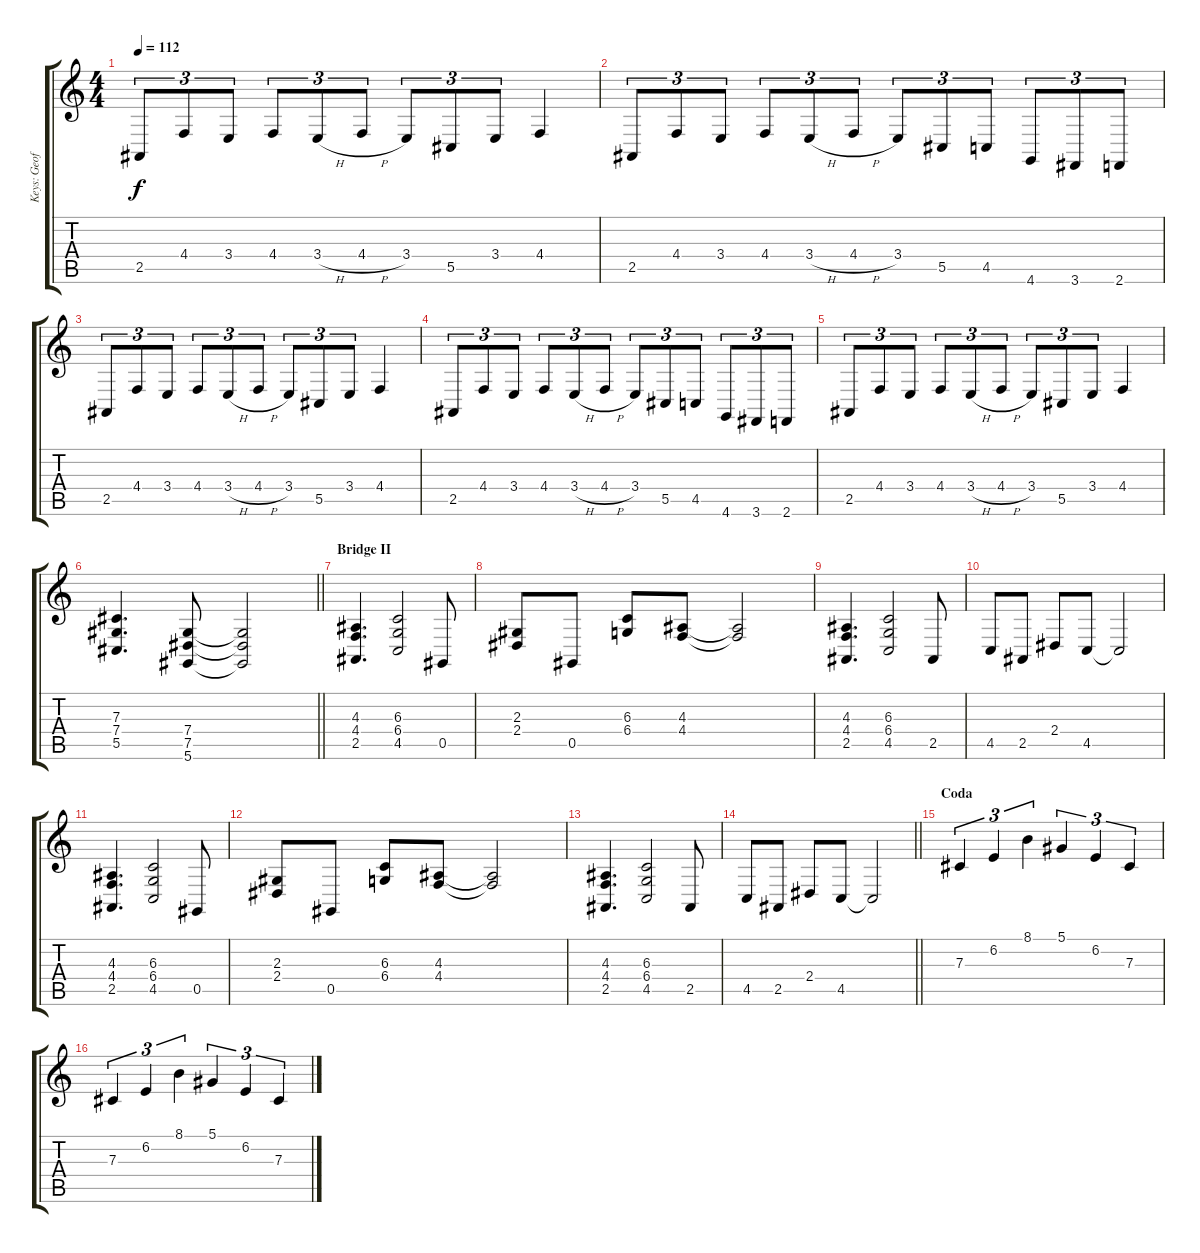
\track ("Keys: Geoff" "Keys: Geof") {instrument stringensemble1}
\staff {score tabs}
\tuning (Eb4 Bb3 Gb3 Db3 Ab2 Eb2) {hide}
\ts (4 4)
\tempo 112
\clef g2
\ks c
2.5.8{tu (3 2) dy f} 4.4.8{tu (3 2)} 3.4.8{tu (3 2)} 4.4.8{tu (3 2)} 3.4{h}.8{tu (3 2)} 4.4{h}.8{tu (3 2)} 3.4.8{tu (3 2)} 5.5.8{tu (3 2)} 3.4.8{tu (3 2)} 4.4.4 |
2.5.8{tu (3 2)} 4.4.8{tu (3 2)} 3.4.8{tu (3 2)} 4.4.8{tu (3 2)} 3.4{h}.8{tu (3 2)} 4.4{h}.8{tu (3 2)} 3.4.8{tu (3 2)} 5.5.8{tu (3 2)} 4.5.8{tu (3 2)} 4.6.8{tu (3 2)} 3.6.8{tu (3 2)} 2.6.8{tu (3 2)} |
2.5.8{tu (3 2)} 4.4.8{tu (3 2)} 3.4.8{tu (3 2)} 4.4.8{tu (3 2)} 3.4{h}.8{tu (3 2)} 4.4{h}.8{tu (3 2)} 3.4.8{tu (3 2)} 5.5.8{tu (3 2)} 3.4.8{tu (3 2)} 4.4.4 |
2.5.8{tu (3 2)} 4.4.8{tu (3 2)} 3.4.8{tu (3 2)} 4.4.8{tu (3 2)} 3.4{h}.8{tu (3 2)} 4.4{h}.8{tu (3 2)} 3.4.8{tu (3 2)} 5.5.8{tu (3 2)} 4.5.8{tu (3 2)} 4.6.8{tu (3 2)} 3.6.8{tu (3 2)} 2.6.8{tu (3 2)} |
2.5.8{tu (3 2)} 4.4.8{tu (3 2)} 3.4.8{tu (3 2)} 4.4.8{tu (3 2)} 3.4{h}.8{tu (3 2)} 4.4{h}.8{tu (3 2)} 3.4.8{tu (3 2)} 5.5.8{tu (3 2)} 3.4.8{tu (3 2)} 4.4.4 |
\barLineRight lightlight
(7.3 7.4 5.5).4{d} (7.4 7.5 5.6).8 (7.4{t} 7.5{t} 5.6{t}).2 |
\section ("" "Bridge II")
(4.3 4.4 2.5).4{d} (6.3 6.4 4.5).2 0.5.8 |
(2.3 2.4).8 0.5.8 (6.3 6.4).8 (4.3 4.4).8 (4.3{t} 4.4{t}).2 |
(4.3 4.4 2.5).4{d} (6.3 6.4 4.5).2 2.5.8 |
4.5.8 2.5.8 2.4.8 4.5.8 4.5{t}.2 |
(4.3 4.4 2.5).4{d} (6.3 6.4 4.5).2 0.5.8 |
(2.3 2.4).8 0.5.8 (6.3 6.4).8 (4.3 4.4).8 (4.3{t} 4.4{t}).2 |
(4.3 4.4 2.5).4{d} (6.3 6.4 4.5).2 2.5.8 |
\barLineRight lightlight
4.5.8 2.5.8 2.4.8 4.5.8 4.5{t}.2 |
\section ("" "Coda")
7.3.4{tu (3 2)} 6.2.4{tu (3 2)} 8.1.4{tu (3 2)} 5.1.4{tu (3 2)} 6.2.4{tu (3 2)} 7.3.4{tu (3 2)} |
7.3.4{tu (3 2)} 6.2.4{tu (3 2)} 8.1.4{tu (3 2)} 5.1.4{tu (3 2)} 6.2.4{tu (3 2)} 7.3.4{tu (3 2)}
